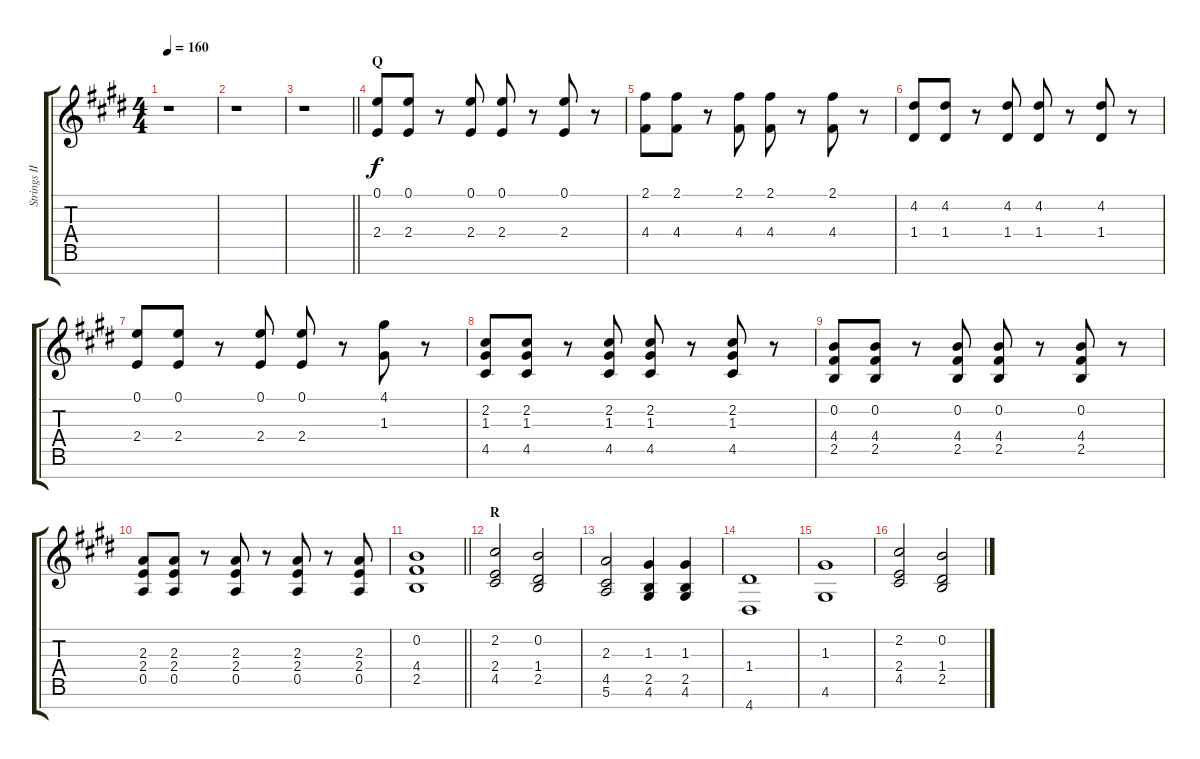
\track ("Strings II" "Strings II") {instrument stringensemble1}
\staff {score tabs}
\tuning (E5 B4 G4 D4 A3 E3 B2) {hide}
\ts (4 4)
\tempo 160
\clef g2
\ks e
r.1{dy f} |
r.1 |
\barLineRight lightlight
r.1 |
\section ("" "Q")
(0.1 2.4).8 (0.1 2.4).8 r.8 (0.1 2.4).8 (0.1 2.4).8 r.8 (0.1 2.4).8 r.8 |
(2.1 4.4).8 (2.1 4.4).8 r.8 (2.1 4.4).8 (2.1 4.4).8 r.8 (2.1 4.4).8 r.8 |
(4.2 1.4).8 (4.2 1.4).8 r.8 (4.2 1.4).8 (4.2 1.4).8 r.8 (4.2 1.4).8 r.8 |
(0.1 2.4).8 (0.1 2.4).8 r.8 (0.1 2.4).8 (0.1 2.4).8 r.8 (4.1 1.3).8 r.8 |
(2.2 1.3 4.5).8 (2.2 1.3 4.5).8 r.8 (2.2 1.3 4.5).8 (2.2 1.3 4.5).8 r.8 (2.2 1.3 4.5).8 r.8 |
(0.2 4.4 2.5).8 (0.2 4.4 2.5).8 r.8 (0.2 4.4 2.5).8 (0.2 4.4 2.5).8 r.8 (0.2 4.4 2.5).8 r.8 |
(2.3 2.4 0.5).8 (2.3 2.4 0.5).8 r.8 (2.3 2.4 0.5).8 r.8 (2.3 2.4 0.5).8 r.8 (2.3 2.4 0.5).8 |
\barLineRight lightlight
(0.2 4.4 2.5).1 |
\section ("" "R")
(2.2 2.4 4.5).2 (0.2 1.4 2.5).2 |
(2.3 4.5 5.6).2 (1.3 2.5 4.6).4 (1.3 2.5 4.6).4 |
(1.4 4.7).1 |
(1.3 4.6).1 |
(2.2 2.4 4.5).2 (0.2 1.4 2.5).2
